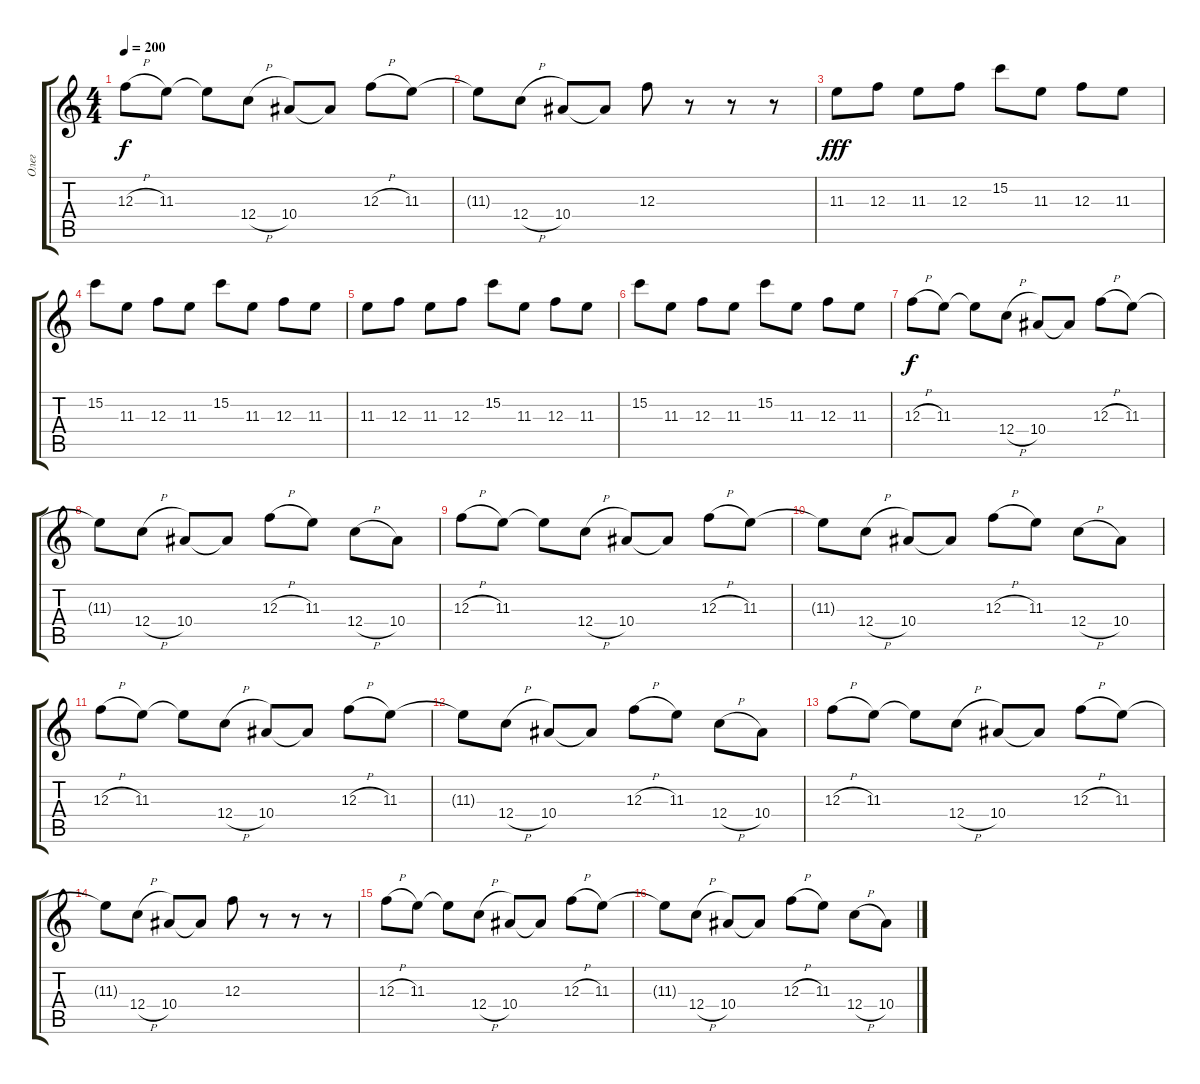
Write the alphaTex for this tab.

\track ("Олег" "Олег") {instrument distortionguitar}
\staff {score tabs}
\tuning (D4 A3 F3 C3 G2 C2) {hide}
\ts (4 4)
\tempo 200
\clef g2
\ks c
12.3{h}.8{dy f} 11.3.8 11.3{t}.8 12.4{h}.8 10.4.8 10.4{t}.8 12.3{h}.8 11.3.8 |
11.3{t}.8 12.4{h}.8 10.4.8 10.4{t}.8 12.3.8 r.8 r.8 r.8 |
11.3.8{dy fff} 12.3.8 11.3.8 12.3.8 15.2.8 11.3.8 12.3.8 11.3.8 |
15.2.8 11.3.8 12.3.8 11.3.8 15.2.8 11.3.8 12.3.8 11.3.8 |
11.3.8 12.3.8 11.3.8 12.3.8 15.2.8 11.3.8 12.3.8 11.3.8 |
15.2.8 11.3.8 12.3.8 11.3.8 15.2.8 11.3.8 12.3.8 11.3.8 |
12.3{h}.8{dy f} 11.3.8 11.3{t}.8 12.4{h}.8 10.4.8 10.4{t}.8 12.3{h}.8 11.3.8 |
11.3{t}.8 12.4{h}.8 10.4.8 10.4{t}.8 12.3{h}.8 11.3.8 12.4{h}.8 10.4.8 |
12.3{h}.8 11.3.8 11.3{t}.8 12.4{h}.8 10.4.8 10.4{t}.8 12.3{h}.8 11.3.8 |
11.3{t}.8 12.4{h}.8 10.4.8 10.4{t}.8 12.3{h}.8 11.3.8 12.4{h}.8 10.4.8 |
12.3{h}.8 11.3.8 11.3{t}.8 12.4{h}.8 10.4.8 10.4{t}.8 12.3{h}.8 11.3.8 |
11.3{t}.8 12.4{h}.8 10.4.8 10.4{t}.8 12.3{h}.8 11.3.8 12.4{h}.8 10.4.8 |
12.3{h}.8 11.3.8 11.3{t}.8 12.4{h}.8 10.4.8 10.4{t}.8 12.3{h}.8 11.3.8 |
11.3{t}.8 12.4{h}.8 10.4.8 10.4{t}.8 12.3.8 r.8 r.8 r.8 |
12.3{h}.8 11.3.8 11.3{t}.8 12.4{h}.8 10.4.8 10.4{t}.8 12.3{h}.8 11.3.8 |
11.3{t}.8 12.4{h}.8 10.4.8 10.4{t}.8 12.3{h}.8 11.3.8 12.4{h}.8 10.4.8
